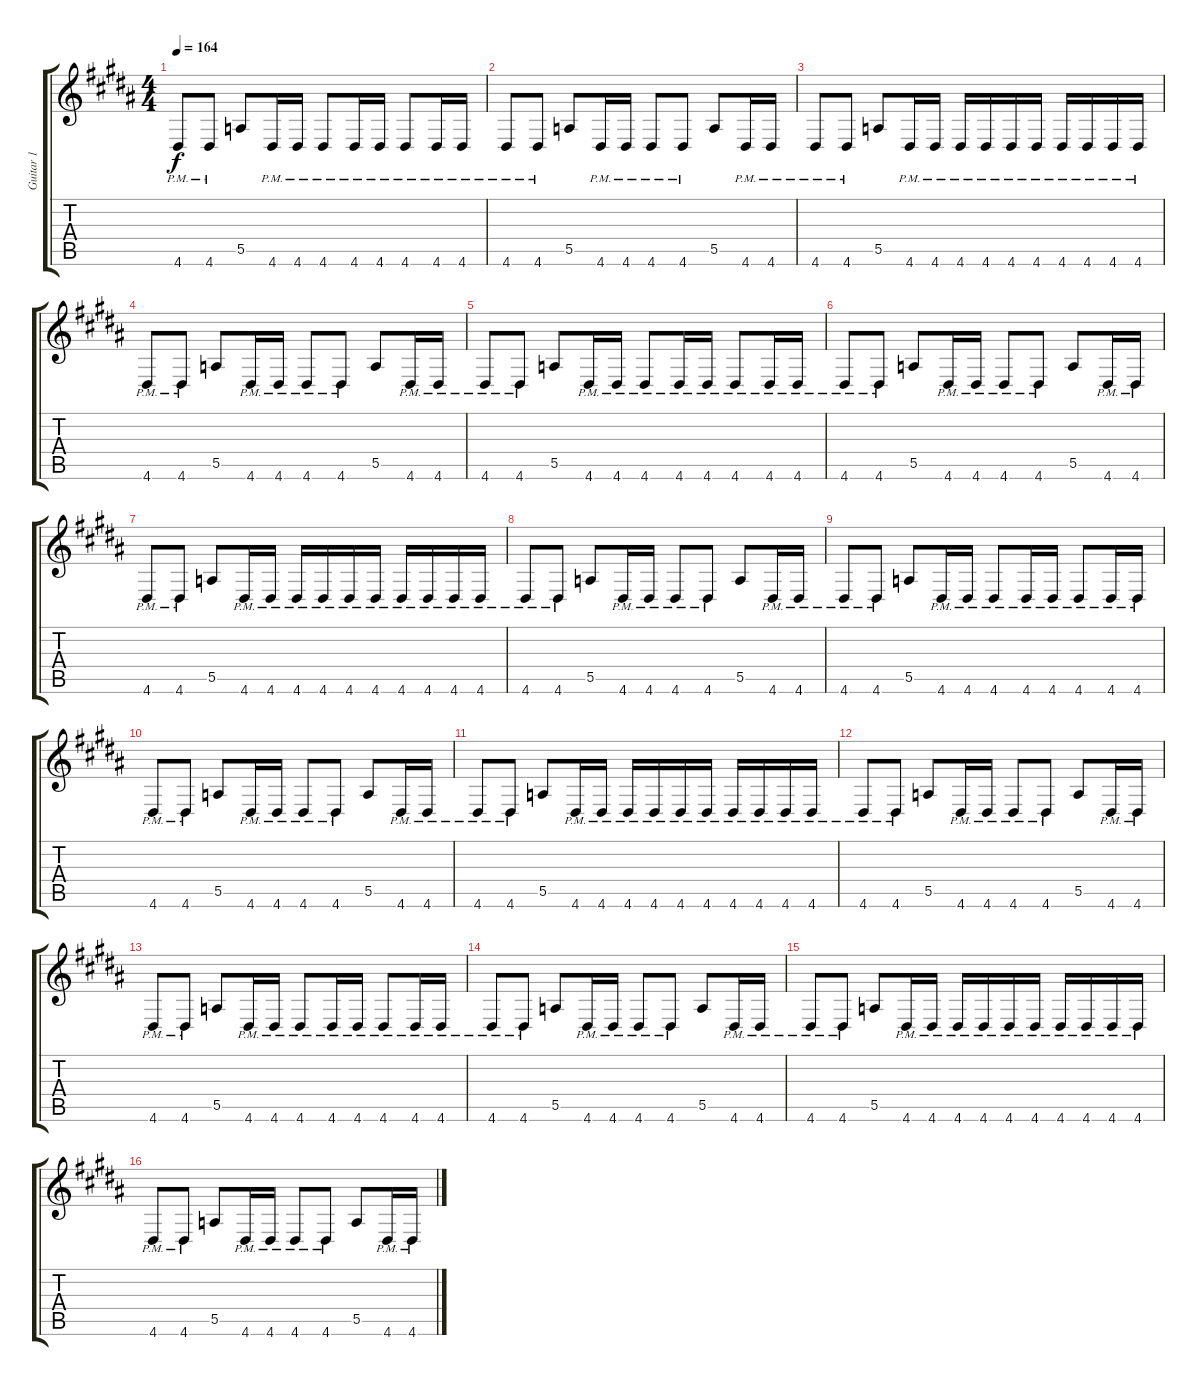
\track ("Guitar 1" "Guitar 1") {instrument overdrivenguitar}
\staff {score tabs}
\tuning (B3 Gb3 D3 A2 E2 B1) {hide}
\ts (4 4)
\tempo 164
\clef g2
\ks g#minor
4.6{pm}.8{dy f} 4.6{pm}.8 5.5.8 4.6{pm}.16 4.6{pm}.16 4.6{pm}.8 4.6{pm}.16 4.6{pm}.16 4.6{pm}.8 4.6{pm}.16 4.6{pm}.16 |
4.6{pm}.8 4.6{pm}.8 5.5.8 4.6{pm}.16 4.6{pm}.16 4.6{pm}.8 4.6{pm}.8 5.5.8 4.6{pm}.16 4.6{pm}.16 |
4.6{pm}.8 4.6{pm}.8 5.5.8 4.6{pm}.16 4.6{pm}.16 4.6{pm}.16 4.6{pm}.16 4.6{pm}.16 4.6{pm}.16 4.6{pm}.16 4.6{pm}.16 4.6{pm}.16 4.6{pm}.16 |
4.6{pm}.8 4.6{pm}.8 5.5.8 4.6{pm}.16 4.6{pm}.16 4.6{pm}.8 4.6{pm}.8 5.5.8 4.6{pm}.16 4.6{pm}.16 |
4.6{pm}.8 4.6{pm}.8 5.5.8 4.6{pm}.16 4.6{pm}.16 4.6{pm}.8 4.6{pm}.16 4.6{pm}.16 4.6{pm}.8 4.6{pm}.16 4.6{pm}.16 |
4.6{pm}.8 4.6{pm}.8 5.5.8 4.6{pm}.16 4.6{pm}.16 4.6{pm}.8 4.6{pm}.8 5.5.8 4.6{pm}.16 4.6{pm}.16 |
4.6{pm}.8 4.6{pm}.8 5.5.8 4.6{pm}.16 4.6{pm}.16 4.6{pm}.16 4.6{pm}.16 4.6{pm}.16 4.6{pm}.16 4.6{pm}.16 4.6{pm}.16 4.6{pm}.16 4.6{pm}.16 |
4.6{pm}.8 4.6{pm}.8 5.5.8 4.6{pm}.16 4.6{pm}.16 4.6{pm}.8 4.6{pm}.8 5.5.8 4.6{pm}.16 4.6{pm}.16 |
4.6{pm}.8 4.6{pm}.8 5.5.8 4.6{pm}.16 4.6{pm}.16 4.6{pm}.8 4.6{pm}.16 4.6{pm}.16 4.6{pm}.8 4.6{pm}.16 4.6{pm}.16 |
4.6{pm}.8 4.6{pm}.8 5.5.8 4.6{pm}.16 4.6{pm}.16 4.6{pm}.8 4.6{pm}.8 5.5.8 4.6{pm}.16 4.6{pm}.16 |
4.6{pm}.8 4.6{pm}.8 5.5.8 4.6{pm}.16 4.6{pm}.16 4.6{pm}.16 4.6{pm}.16 4.6{pm}.16 4.6{pm}.16 4.6{pm}.16 4.6{pm}.16 4.6{pm}.16 4.6{pm}.16 |
4.6{pm}.8 4.6{pm}.8 5.5.8 4.6{pm}.16 4.6{pm}.16 4.6{pm}.8 4.6{pm}.8 5.5.8 4.6{pm}.16 4.6{pm}.16 |
4.6{pm}.8 4.6{pm}.8 5.5.8 4.6{pm}.16 4.6{pm}.16 4.6{pm}.8 4.6{pm}.16 4.6{pm}.16 4.6{pm}.8 4.6{pm}.16 4.6{pm}.16 |
4.6{pm}.8 4.6{pm}.8 5.5.8 4.6{pm}.16 4.6{pm}.16 4.6{pm}.8 4.6{pm}.8 5.5.8 4.6{pm}.16 4.6{pm}.16 |
4.6{pm}.8 4.6{pm}.8 5.5.8 4.6{pm}.16 4.6{pm}.16 4.6{pm}.16 4.6{pm}.16 4.6{pm}.16 4.6{pm}.16 4.6{pm}.16 4.6{pm}.16 4.6{pm}.16 4.6{pm}.16 |
4.6{pm}.8 4.6{pm}.8 5.5.8 4.6{pm}.16 4.6{pm}.16 4.6{pm}.8 4.6{pm}.8 5.5.8 4.6{pm}.16 4.6{pm}.16
